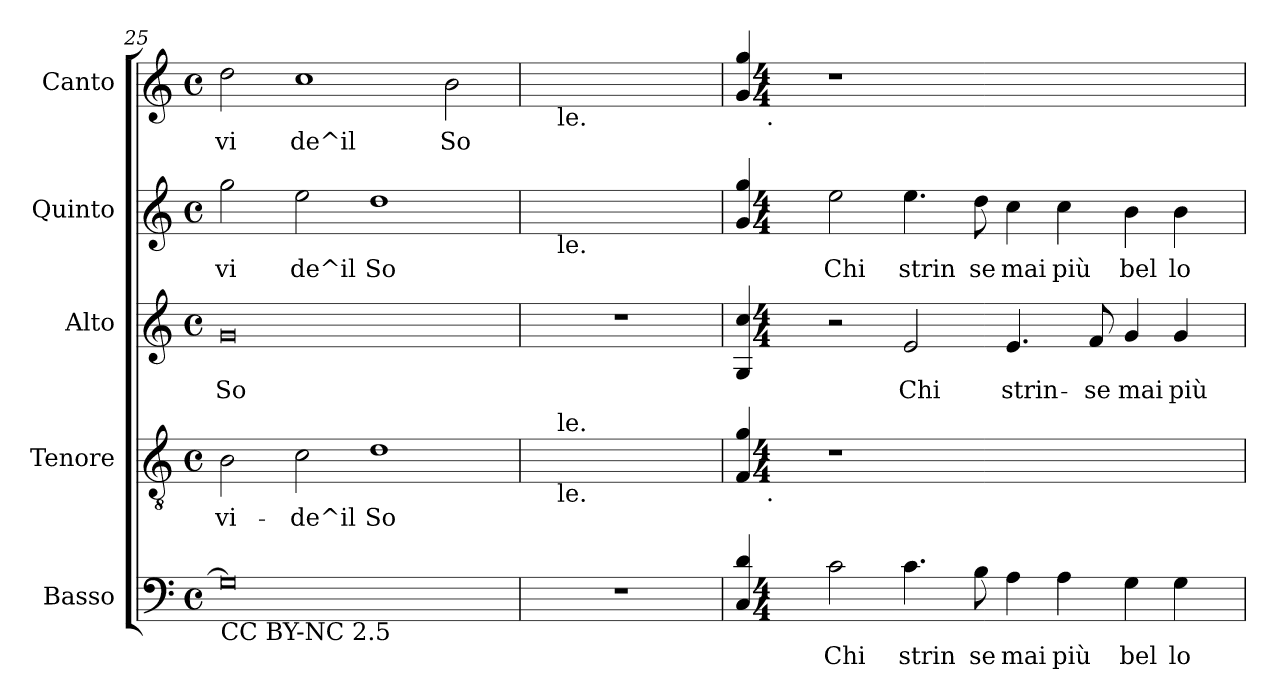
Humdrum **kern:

**kern	**text	**kern	**text	**dynam	**kern	**text	**kern	**text	**kern	**text
*part5	*part5	*part4	*part4	*part4	*part3	*part3	*part2	*part2	*part1	*part1
*staff5	*staff5	*staff4	*staff4	*staff4	*staff3	*staff3	*staff2	*staff2	*staff1	*staff1
*I"Basso	*	*I"Tenore	*	*	*I"Alto	*	*I"Quinto	*	*I"Canto	*
*I'Basso	*	*I'Tenore	*	*	*I'Alto	*	*I'Quinto	*	*I'Canto	*
*clefF4	*	*clefGv2	*	*	*clefG2	*	*clefG2	*	*clefG2	*
*k[]	*	*k[]	*	*	*k[]	*	*k[]	*	*k[]	*
*C:	*	*C:	*	*	*C:	*	*C:	*	*C:	*
*M4/4	*	*M4/4	*	*	*M4/4	*	*M4/4	*	*M4/4	*
*met(c)	*	*met(c)	*	*	*met(c)	*	*met(c)	*	*met(c)	*
=25	=25	=25	=25	=25	=25	=25	=25	=25	=25	=25
!LO:TX:b:t=CC BY-NC 2.5	!	!	!	!	!	!	!	!	!	!
!	!LO:LY:b:cj	!	!LO:LY:b:cj	!	!	!LO:LY:b:cj	!	!LO:LY:b:cj	!	!LO:LY:b:cj
0G]	.	2B\	vi-	.	0g	So	2gg\	vi	2dd\	vi
!	!	!	!LO:LY:b:cj	!	!	!	!	!LO:LY:b:cj	!	!LO:LY:b:cj
.	.	2c\	-de^il	.	.	.	2ee\	de^il	1cc	de^il
!	!	!	!LO:LY:b:cj	!	!	!	!	!LO:LY:b:cj	!	!
.	.	1d	So-	.	.	.	1dd	So	.	.
!	!	!	!	!	!	!	!	!	!	!LO:LY:b:cj
.	.	.	.	.	.	.	.	.	2b\	So
=26	=26	=26	=26	=26	=26	=26	=26	=26	=26	=26
1r	.	16..ryy	.	.	1r	.	16..ryy	.	16..ryy	.
!	!	!	!	!	!	!	!	!	!LO:TX:b:t=le.	!
!	!	!	!	!	!	!	!LO:TX:b:t=le.	!	!	!
!	!	!LO:TX:a:t=le.	!	!	!	!	!	!	!	!
!	!	!LO:TX:b:t=le.	!	!	!	!	!	!	!	!
.	.	2ryy	.	.	.	.	2ryy	.	2ryy	.
.	.	4ryy	.	.	.	.	4ryy	.	4ryy	.
.	.	8ryy	.	.	.	.	8ryy	.	8ryy	.
.	.	64ryy	.	.	.	.	64ryy	.	64ryy	.
!!LO:PB:g=z
=27!	=27!	=27!	=27!	=27!	=27!	=27!	=27!	=27!	=27!	=27!
!	!LO:LY:b:cj	!	!LO:LY:b:cj	!LO:DY:a	!	!LO:LY:b:cj	!	!LO:LY:b:cj	!	!LO:LY:b:cj
!	!	!	!	!LO:DY:n=1:b	!	!	!	!	!	!
*	*	*^	*	*	*	*	*	*	*^	*
4d/ 4C/	.	4g/ 4F/	16..ryy	--	fz ffff	4cc/ 4G/	.	4gg/ 4g/	.	4gg/ 4g/	16..ryy	.
!	!	!	!	!	!	!	!	!	!	!	!LO:TX:b:t=.	!
!	!	!	!LO:TX:b:t=.	!	!	!	!	!	!	!	!	!
.	.	.	1ryy	.	.	.	.	.	.	.	1ryy	.
*M4/4	*	*M4/4	*	*	*	*M4/4	*	*M4/4	*	*M4/4	*	*
*met(c)	*	*met(c)	*	*	*	*met(c)	*	*met(c)	*	*met(c)	*	*
!	!LO:LY:b:cj	!	!	!	!	!	!	!	!LO:LY:b:cj	!	!	!
2c\	Chi	1r	.	.	.	2r	.	2ee\	Chi	1r	.	.
!	!LO:LY:b:cj	!	!	!	!	!	!LO:LY:b:cj	!	!LO:LY:b:cj	!	!	!
4.c\	strin	.	.	.	.	2e/	Chi	4.ee\	strin	.	.	.
.	.	.	1ryy	.	.	.	.	.	.	.	1ryy	.
!	!LO:LY:b:cj	!	!	!	!	!	!	!	!LO:LY:b:cj	!	!	!
8B\	se	.	.	.	.	.	.	8dd\	se	.	.	.
!	!LO:LY:b:cj	!	!	!	!	!	!LO:LY:b:cj	!	!LO:LY:b:cj	!	!	!
4A\	mai	1ryy	.	.	.	4.e/	strin-	4cc\	mai	1ryy	.	.
!	!LO:LY:b:cj	!	!	!	!	!	!	!	!LO:LY:b:cj	!	!	!
4A\	più	.	.	.	.	.	.	4cc\	più	.	.	.
!	!	!	!	!	!	!	!LO:LY:b:cj	!	!	!	!	!
.	.	.	.	.	.	8f/	-se	.	.	.	.	.
!	!LO:LY:b:cj	!	!	!	!	!	!LO:LY:b:cj	!	!LO:LY:b:cj	!	!	!
4G\	bel	.	.	.	.	4g/	mai	4b\	bel	.	.	.
!	!LO:LY:b:cj	!	!	!	!	!	!LO:LY:b:cj	!	!LO:LY:b:cj	!	!	!
4G\	lo	.	.	.	.	4g/	più	4b\	lo	.	.	.
.	.	.	8ryy	.	.	.	.	.	.	.	8ryy	.
.	.	.	64ryy	.	.	.	.	.	.	.	64ryy	.
*	*	*v	*v	*	*	*	*	*	*	*v	*v	*
=	=	=	=	=	=	=	=	=	=	=
*-	*-	*-	*-	*-	*-	*-	*-	*-	*-	*-
